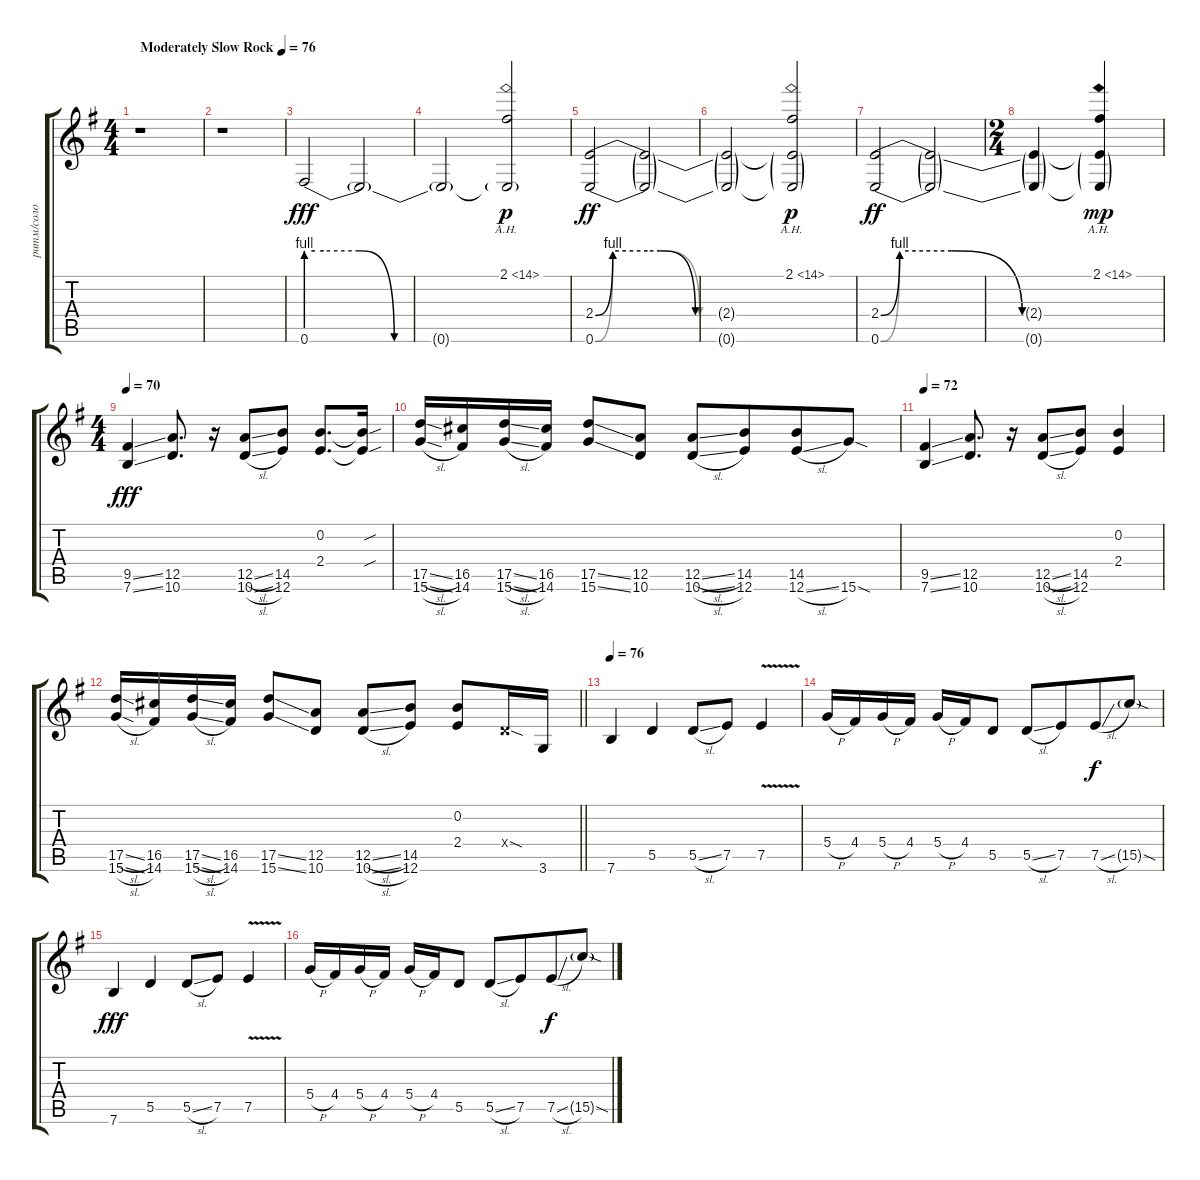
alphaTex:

\track ("ритм/соло" "ритм/соло") {instrument overdrivenguitar}
\staff {score tabs}
\tuning (E4 B3 G3 D3 A2 E2) {hide}
\ts (4 4)
\section ("" "")
\tempo (76 "Moderately Slow Rock")
\tempo 69
\tempo (76 "Moderately Slow Rock")
\clef g2
\ks eminor
r.1{dy fff instrument overdrivenguitar} |
r.1 |
0.6{be (custom 0 4 2 4 4 4 12 4 20 0 24 0 30 0 45 0 60 0)}.2 0.6{t}.2 |
0.6{t}.2 (2.1{ah 12} 0.6{t}).2{dy p} |
(2.4{be (custom 0 0 4 4 12 4 15 4 23 0 30 0 45 0 60 0)} 0.6{be (custom 0 0 4 4 12 4 15 4 24 0 30 0 45 0 60 0)}).2{dy ff} (2.4{t} 0.6{t}).2 |
(2.4{t} 0.6{t}).2 (2.1{ah 12} 2.4{t} 0.6{t}).2{dy p} |
(2.4{be (custom 0 0 4 4 12 4 15 4 30 0 45 0 60 0)} 0.6{be (custom 0 0 4 4 12 4 15 4 30 0 45 0 60 0)}).2{dy ff} (2.4{t} 0.6{t}).2 |
\ts (2 4)
(2.4{t} 0.6{t}).4 (2.1{ah 12} 2.4{t} 0.6{t}).4{dy mp} |
\ts (4 4)
\tempo 70
(9.5{ss} 7.6{ss}).4{dy fff} (12.5 10.6).8{d} r.16 (12.5{sl} 10.6{sl}).8 (14.5 12.6).8 (0.2 2.4).8{d} (0.2{sou t} 2.4{sou t}).16 |
(17.5{sl} 15.6{sl}).16 (16.5 14.6).16 (17.5{sl} 15.6{sl}).16 (16.5 14.6).16 (17.5{ss} 15.6{ss}).8 (12.5 10.6).8 (12.5{sl} 10.6{sl}).8 (14.5 12.6).8{beam merge} (14.5 12.6{sl}).8 15.6{sod}.8 |
\tempo 72
(9.5{ss} 7.6{ss}).4 (12.5 10.6).8{d} r.16 (12.5{sl} 10.6{sl}).8 (14.5 12.6).8 (0.2 2.4).4 |
\barLineRight lightlight
(17.5{sl} 15.6{sl}).16 (16.5 14.6).16 (17.5{sl} 15.6{sl}).16 (16.5 14.6).16 (17.5{ss} 15.6{ss}).8 (12.5 10.6).8 (12.5{sl} 10.6{sl}).8 (14.5 12.6).8{beam split} (0.2 2.4).8 0.4{sod x}.16 3.6.16 |
\section ("" "")
\tempo 76
7.6.4 5.5.4 5.5{sl}.8 7.5.8 7.5{v}.4 |
5.4{h}.16 4.4.16 5.4{h}.16 4.4.16 5.4{h}.16 4.4.16 5.5.8 5.5{sl}.8 7.5.8{beam merge} 7.5{sl}.8{dy f} 15.5{sod g}.8 |
7.6.4{dy fff} 5.5.4 5.5{sl}.8 7.5.8 7.5{v}.4 |
5.4{h}.16 4.4.16 5.4{h}.16 4.4.16 5.4{h}.16 4.4.16 5.5.8 5.5{sl}.8 7.5.8{beam merge} 7.5{sl}.8{dy f} 15.5{sod g}.8
